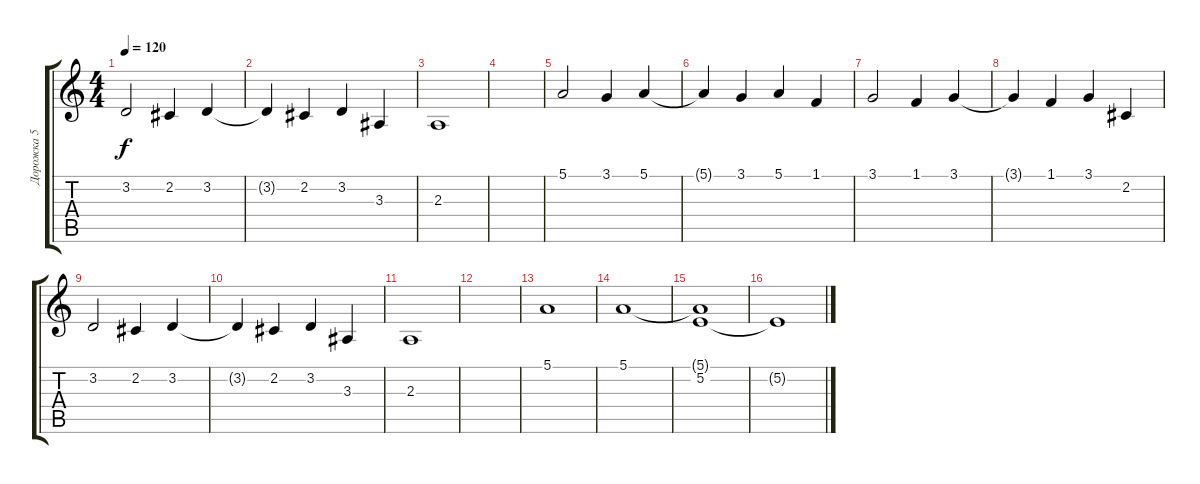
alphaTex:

\track ("Дорожка 5" "Дорожка 5") {instrument voiceoohs}
\staff {score tabs}
\tuning (E4 B3 G3 D3 A2 E2) {hide}
\ts (4 4)
\tempo 120
\clef g2
\ks c
3.2.2{dy f} 2.2.4 3.2.4 |
3.2{t}.4 2.2.4 3.2.4 3.3.4 |
2.3.1 |
|
5.1.2 3.1.4 5.1.4 |
5.1{t}.4 3.1.4 5.1.4 1.1.4 |
3.1.2 1.1.4 3.1.4 |
3.1{t}.4 1.1.4 3.1.4 2.2.4 |
3.2.2 2.2.4 3.2.4 |
3.2{t}.4 2.2.4 3.2.4 3.3.4 |
2.3.1 |
|
5.1.1 |
5.1.1 |
(5.1{t} 5.2).1 |
5.2{t}.1
